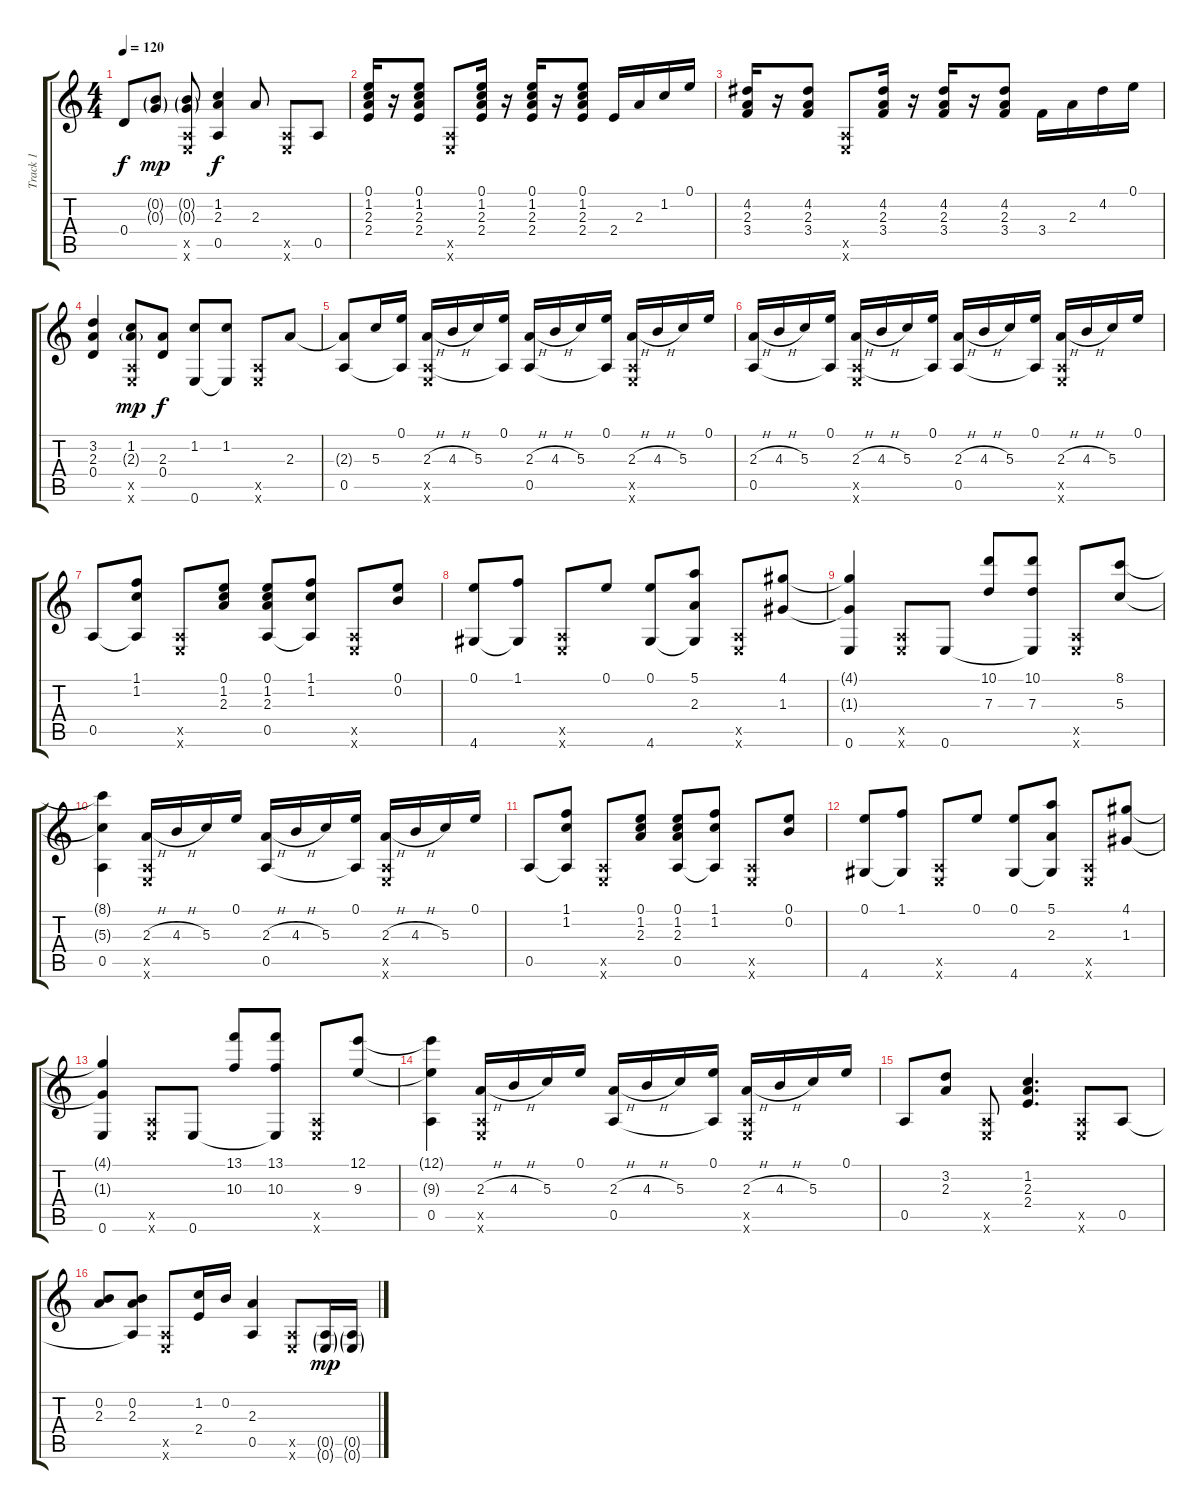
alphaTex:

\track ("Track 1" "Track 1") {instrument acousticguitarsteel}
\staff {score tabs}
\tuning (E4 B3 G3 D3 A2 E2) {hide}
\ts (4 4)
\tempo 120
\clef g2
\ks c
0.4{t}.8{dy f} (0.2{g} 0.3{g}).8{dy mp} (0.2{g} 0.3{g} 0.5{x} 0.6{x}).8 (1.2 2.3 0.5).4{dy f} 2.3.8 (0.5{x} 0.6{x}).8 0.5.8 |
(0.1 1.2 2.3 2.4).16 r.16 (0.1 1.2 2.3 2.4).8 (0.5{x} 0.6{x}).8 (0.1 1.2 2.3 2.4).16 r.16 (0.1 1.2 2.3 2.4).16 r.16 (0.1 1.2 2.3 2.4).8 2.4.16 2.3.16 1.2.16 0.1.16 |
(4.2 2.3 3.4).16 r.16 (4.2 2.3 3.4).8 (0.5{x} 0.6{x}).8 (4.2 2.3 3.4).16 r.16 (4.2 2.3 3.4).16 r.16 (4.2 2.3 3.4).8 3.4.16 2.3.16 4.2.16 0.1.16 |
(3.2 2.3 0.4).4 (1.2 2.3{g} 0.5{x} 0.6{x}).8{dy mp} (2.3 0.4).8{dy f} (1.2 0.6).8 (1.2 0.6{t}).8 (0.5{x} 0.6{x}).8 2.3.8 |
(2.3{t} 0.5).8 5.3.16 (0.1 0.5{t}).16 (2.3{h} 0.5{x} 0.6{x}).16 4.3{h}.16 5.3.16 (0.1 0.5{t}).16 (2.3{h} 0.5).16 4.3{h}.16 5.3.16 (0.1 0.5{t}).16 (2.3{h} 0.5{x} 0.6{x}).16 4.3{h}.16 5.3.16 0.1.16 |
(2.3{h} 0.5).16 4.3{h}.16 5.3.16 (0.1 0.5{t}).16 (2.3{h} 0.5{x} 0.6{x}).16 4.3{h}.16 5.3.16 (0.1 0.5{t}).16 (2.3{h} 0.5).16 4.3{h}.16 5.3.16 (0.1 0.5{t}).16 (2.3{h} 0.5{x} 0.6{x}).16 4.3{h}.16 5.3.16 0.1.16 |
0.5.8 (1.1 1.2 0.5{t}).8 (0.5{x} 0.6{x}).8 (0.1 1.2 2.3).8 (0.1 1.2 2.3 0.5).8 (1.1 1.2 0.5{t}).8 (0.5{x} 0.6{x}).8 (0.1 0.2).8 |
(0.1 4.6).8 (1.1 4.6{t}).8 (0.5{x} 0.6{x}).8 0.1.8 (0.1 4.6).8 (5.1 2.3 4.6{t}).8 (0.5{x} 0.6{x}).8 (4.1 1.3).8 |
(4.1{t} 1.3{t} 0.6).4 (0.5{x} 0.6{x}).8 0.6.8 (10.1 7.3).8 (10.1 7.3 0.6{t}).8 (0.5{x} 0.6{x}).8 (8.1 5.3).8 |
(8.1{t} 5.3{t} 0.5).4 (2.3{h} 0.5{x} 0.6{x}).16 4.3{h}.16 5.3.16 0.1.16 (2.3{h} 0.5).16 4.3{h}.16 5.3.16 (0.1 0.5{t}).16 (2.3{h} 0.5{x} 0.6{x}).16 4.3{h}.16 5.3.16 0.1.16 |
0.5.8 (1.1 1.2 0.5{t}).8 (0.5{x} 0.6{x}).8 (0.1 1.2 2.3).8 (0.1 1.2 2.3 0.5).8 (1.1 1.2 0.5{t}).8 (0.5{x} 0.6{x}).8 (0.1 0.2).8 |
(0.1 4.6).8 (1.1 4.6{t}).8 (0.5{x} 0.6{x}).8 0.1.8 (0.1 4.6).8 (5.1 2.3 4.6{t}).8 (0.5{x} 0.6{x}).8 (4.1 1.3).8 |
(4.1{t} 1.3{t} 0.6).4 (0.5{x} 0.6{x}).8 0.6.8 (13.1 10.3).8 (13.1 10.3 0.6{t}).8 (0.5{x} 0.6{x}).8 (12.1 9.3).8 |
(12.1{t} 9.3{t} 0.5).4 (2.3{h} 0.5{x} 0.6{x}).16 4.3{h}.16 5.3.16 0.1.16 (2.3{h} 0.5).16 4.3{h}.16 5.3.16 (0.1 0.5{t}).16 (2.3{h} 0.5{x} 0.6{x}).16 4.3{h}.16 5.3.16 0.1.16 |
0.5.8 (3.2 2.3).8 (0.5{x} 0.6{x}).8 (1.2 2.3 2.4).4{d} (0.5{x} 0.6{x}).8 0.5.8 |
(0.2 2.3).8 (0.2 2.3 0.5{t}).8 (0.5{x} 0.6{x}).8 (1.2 2.4).16 0.2.16 (2.3 0.5).4 (0.5{x} 0.6{x}).8 (0.5{g} 0.6{g}).16{dy mp} (0.5{g} 0.6{g}).16
